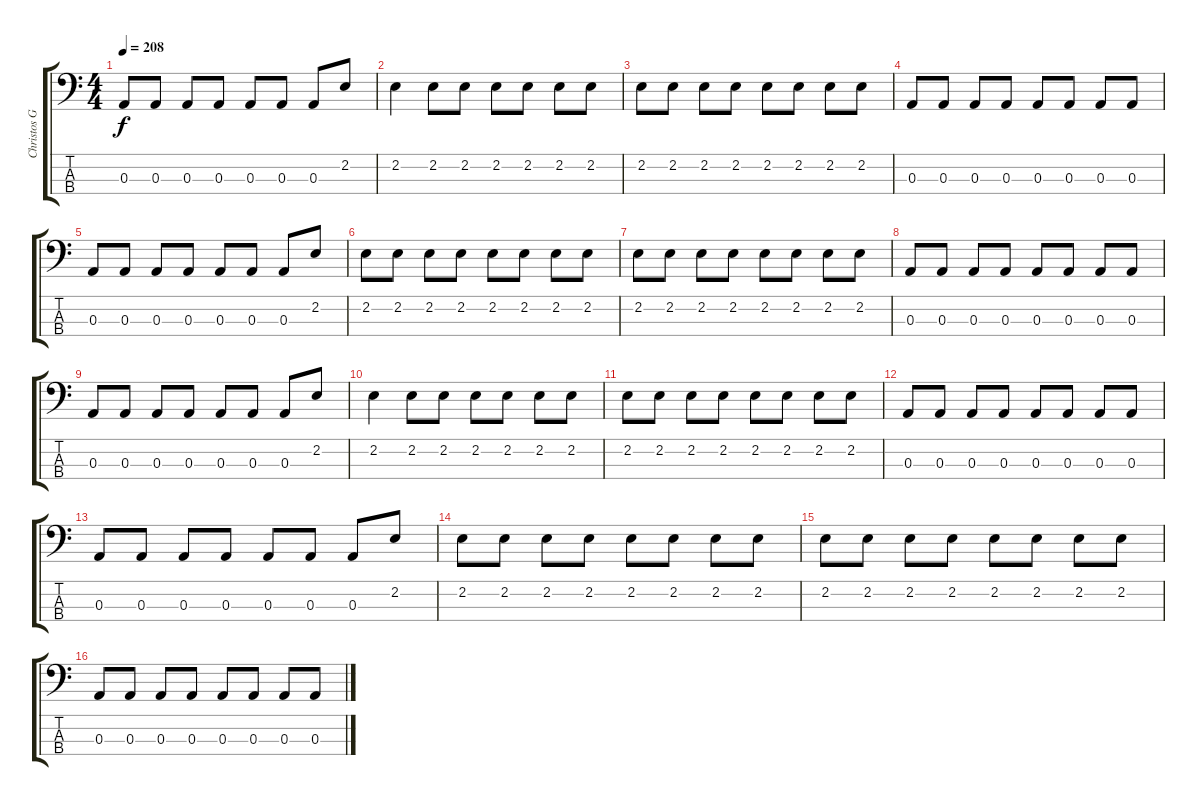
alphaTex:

\track ("Christos Giannakis" "Christos G") {instrument electricbassfinger}
\staff {score tabs}
\tuning (G2 D2 A1 E1) {hide}
\ts (4 4)
\tempo 208
\clef f4
\ks c
0.3.8{dy f} 0.3.8 0.3.8 0.3.8 0.3.8 0.3.8 0.3.8 2.2.8 |
2.2.4 2.2.8 2.2.8 2.2.8 2.2.8 2.2.8 2.2.8 |
2.2.8 2.2.8 2.2.8 2.2.8 2.2.8 2.2.8 2.2.8 2.2.8 |
0.3.8 0.3.8 0.3.8 0.3.8 0.3.8 0.3.8 0.3.8 0.3.8 |
0.3.8 0.3.8 0.3.8 0.3.8 0.3.8 0.3.8 0.3.8 2.2.8 |
2.2.8 2.2.8 2.2.8 2.2.8 2.2.8 2.2.8 2.2.8 2.2.8 |
2.2.8 2.2.8 2.2.8 2.2.8 2.2.8 2.2.8 2.2.8 2.2.8 |
0.3.8 0.3.8 0.3.8 0.3.8 0.3.8 0.3.8 0.3.8 0.3.8 |
0.3.8 0.3.8 0.3.8 0.3.8 0.3.8 0.3.8 0.3.8 2.2.8 |
2.2.4 2.2.8 2.2.8 2.2.8 2.2.8 2.2.8 2.2.8 |
2.2.8 2.2.8 2.2.8 2.2.8 2.2.8 2.2.8 2.2.8 2.2.8 |
0.3.8 0.3.8 0.3.8 0.3.8 0.3.8 0.3.8 0.3.8 0.3.8 |
0.3.8 0.3.8 0.3.8 0.3.8 0.3.8 0.3.8 0.3.8 2.2.8 |
2.2.8 2.2.8 2.2.8 2.2.8 2.2.8 2.2.8 2.2.8 2.2.8 |
2.2.8 2.2.8 2.2.8 2.2.8 2.2.8 2.2.8 2.2.8 2.2.8 |
0.3.8 0.3.8 0.3.8 0.3.8 0.3.8 0.3.8 0.3.8 0.3.8
